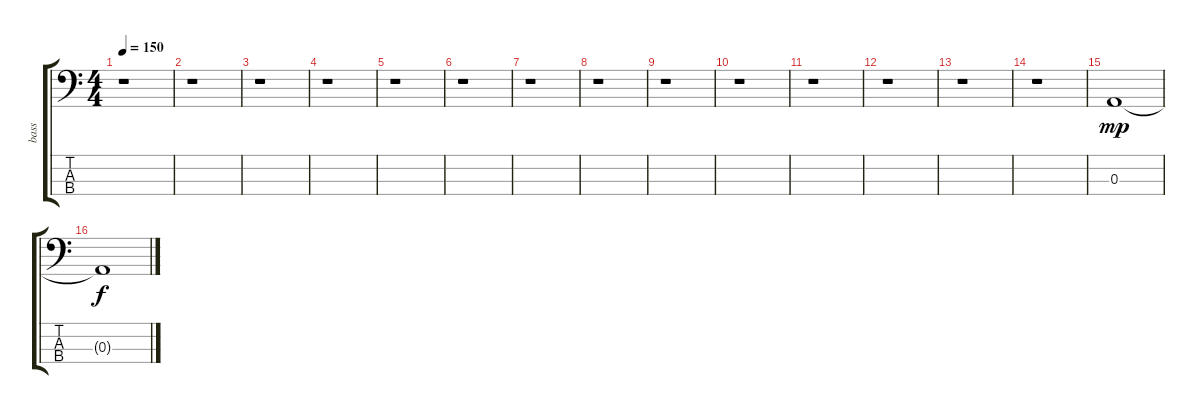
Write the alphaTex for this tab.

\track ("bass" "bass") {instrument fretlessbass}
\staff {score tabs}
\tuning (G2 D2 A1 E1) {hide}
\ts (4 4)
\tempo 150
\clef f4
\ks c
r.1{dy mp instrument fretlessbass} |
r.1 |
r.1 |
r.1 |
r.1 |
r.1 |
r.1 |
r.1 |
r.1 |
r.1 |
r.1 |
r.1 |
r.1 |
r.1 |
0.3.1 |
0.3{t}.1{dy f}
